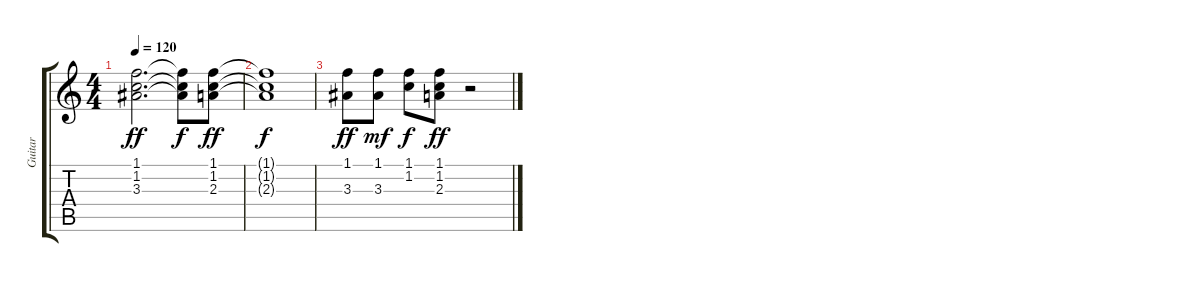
\track ("Guitar" "Guitar") {instrument acousticguitarnylon}
\staff {score tabs}
\tuning (E4 B3 G3 D3 A2 E2) {hide}
\ts (4 4)
\tempo 120
\clef g2
\ks c
(1.1 1.2 3.3).2{d dy ff} (1.1{t} 1.2{t} 3.3{t}).8{dy f} (1.1 1.2 2.3).8{dy ff} |
(1.1{t} 1.2{t} 2.3{t}).1{dy f} |
(1.1 3.3).8{dy ff} (1.1 3.3).8{dy mf} (1.1 1.2).8{dy f} (1.1 1.2 2.3).8{dy ff} r.2
